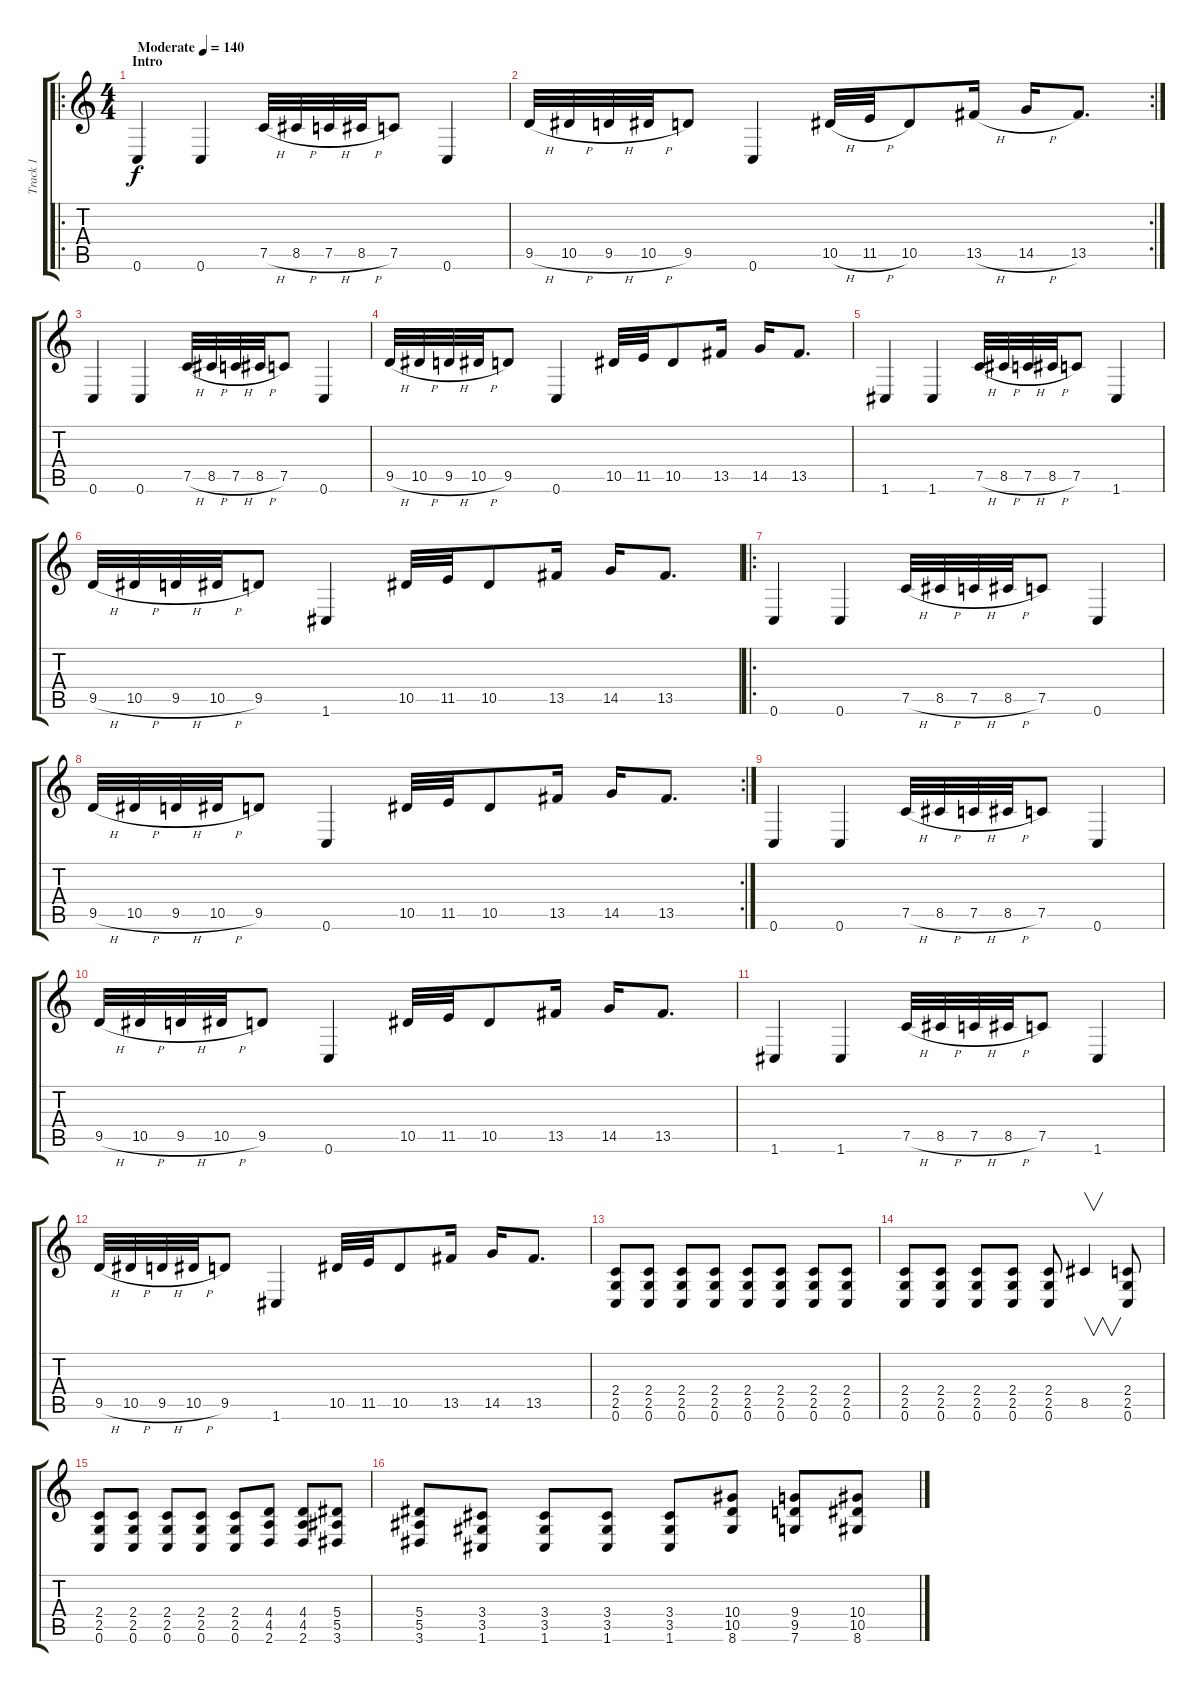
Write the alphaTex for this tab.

\track ("Track 1" "Track 1") {instrument distortionguitar}
\staff {score tabs}
\tuning (C4 G3 Eb3 Bb2 F2 C2) {hide}
\ro
\ts (4 4)
\section ("" "Intro")
\tempo (140 "Moderate")
\clef g2
\ks c
0.6.4{dy f instrument distortionguitar} 0.6.4 7.5{h}.32 8.5{h}.32 7.5{h}.32 8.5{h}.32 7.5.8 0.6.4 |
\rc 2
9.5{h}.32 10.5{h}.32 9.5{h}.32 10.5{h}.32 9.5.8 0.6.4 10.5{h}.32 11.5{h}.32 10.5.8 13.5{h}.16 14.5{h}.16 13.5.8{d} |
0.6.4 0.6.4 7.5{h}.32 8.5{h}.32 7.5{h}.32 8.5{h}.32 7.5.8 0.6.4 |
9.5{h}.32 10.5{h}.32 9.5{h}.32 10.5{h}.32 9.5.8 0.6.4 10.5.32 11.5.32 10.5.8 13.5.16 14.5.16 13.5.8{d} |
1.6.4 1.6.4 7.5{h}.32 8.5{h}.32 7.5{h}.32 8.5{h}.32 7.5.8 1.6.4 |
9.5{h}.32 10.5{h}.32 9.5{h}.32 10.5{h}.32 9.5.8 1.6.4 10.5.32 11.5.32 10.5.8 13.5.16 14.5.16 13.5.8{d} |
\ro
0.6.4 0.6.4 7.5{h}.32 8.5{h}.32 7.5{h}.32 8.5{h}.32 7.5.8 0.6.4 |
\rc 2
9.5{h}.32 10.5{h}.32 9.5{h}.32 10.5{h}.32 9.5.8 0.6.4 10.5.32 11.5.32 10.5.8 13.5.16 14.5.16 13.5.8{d} |
0.6.4 0.6.4 7.5{h}.32 8.5{h}.32 7.5{h}.32 8.5{h}.32 7.5.8 0.6.4 |
9.5{h}.32 10.5{h}.32 9.5{h}.32 10.5{h}.32 9.5.8 0.6.4 10.5.32 11.5.32 10.5.8 13.5.16 14.5.16 13.5.8{d} |
1.6.4 1.6.4 7.5{h}.32 8.5{h}.32 7.5{h}.32 8.5{h}.32 7.5.8 1.6.4 |
9.5{h}.32 10.5{h}.32 9.5{h}.32 10.5{h}.32 9.5.8 1.6.4 10.5.32 11.5.32 10.5.8 13.5.16 14.5.16 13.5.8{d} |
(2.4 2.5 0.6).8 (2.4 2.5 0.6).8 (2.4 2.5 0.6).8 (2.4 2.5 0.6).8 (2.4 2.5 0.6).8 (2.4 2.5 0.6).8 (2.4 2.5 0.6).8 (2.4 2.5 0.6).8 |
(2.4 2.5 0.6).8 (2.4 2.5 0.6).8 (2.4 2.5 0.6).8 (2.4 2.5 0.6).8 (2.4 2.5 0.6).8 8.5.4{v} (2.4 2.5 0.6).8 |
(2.4 2.5 0.6).8 (2.4 2.5 0.6).8 (2.4 2.5 0.6).8 (2.4 2.5 0.6).8 (2.4 2.5 0.6).8 (4.4 4.5 2.6).8 (4.4 4.5 2.6).8 (5.4 5.5 3.6).8 |
(5.4 5.5 3.6).8 (3.4 3.5 1.6).8 (3.4 3.5 1.6).8 (3.4 3.5 1.6).8 (3.4 3.5 1.6).8 (10.4 10.5 8.6).8 (9.4 9.5 7.6).8 (10.4 10.5 8.6).8
